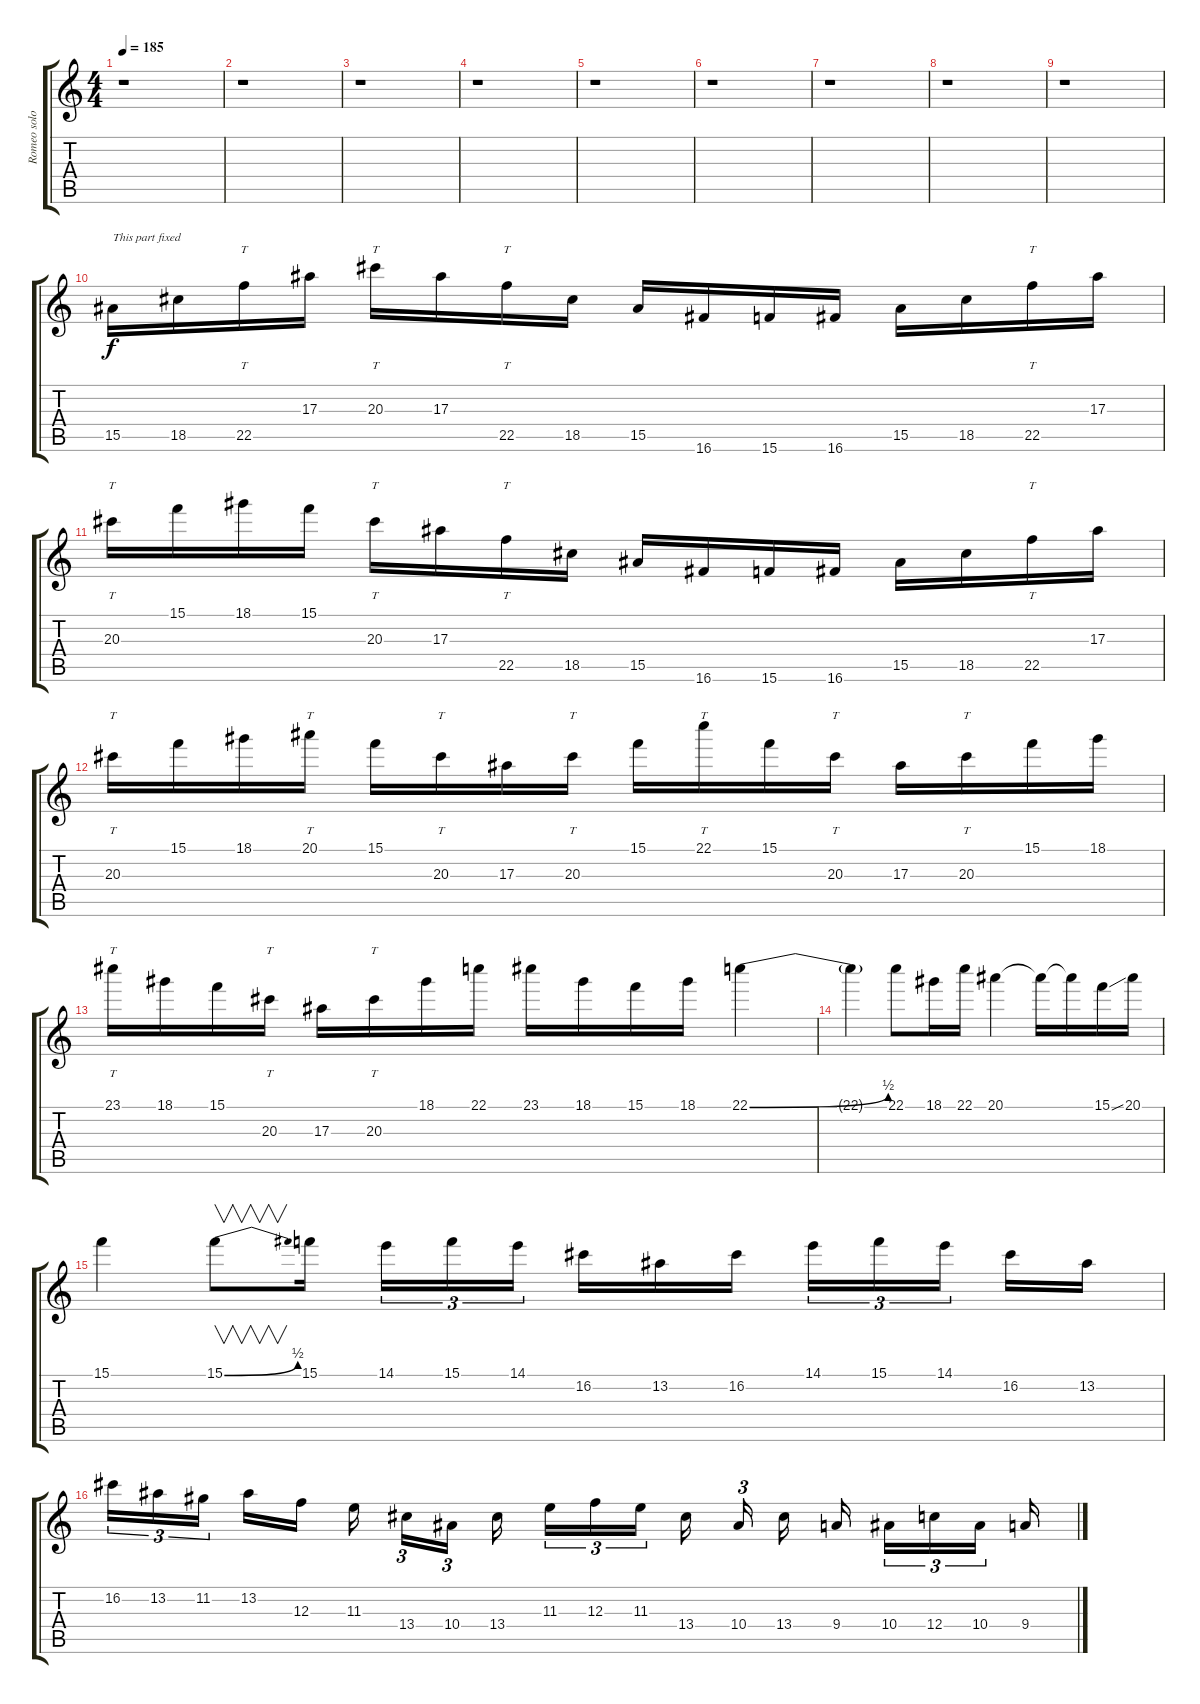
\track ("Romeo solos" "Romeo solo") {instrument distortionguitar}
\staff {score tabs}
\tuning (D4 A3 F3 C3 G2 D2) {hide}
\ts (4 4)
\tempo 185
\clef g2
\ks c
r.1{dy f} |
r.1 |
r.1 |
r.1 |
r.1 |
r.1 |
r.1 |
r.1 |
r.1 |
15.5.16{txt "This part fixed"} 18.5.16 22.5.16{tt} 17.3.16 20.3.16{tt} 17.3.16 22.5.16{tt} 18.5.16 15.5.16 16.6.16 15.6.16 16.6.16 15.5.16 18.5.16 22.5.16{tt} 17.3.16 |
20.3.16{tt} 15.1.16 18.1.16 15.1.16 20.3.16{tt} 17.3.16 22.5.16{tt} 18.5.16 15.5.16 16.6.16 15.6.16 16.6.16 15.5.16 18.5.16 22.5.16{tt} 17.3.16 |
20.3.16{tt} 15.1.16 18.1.16 20.1.16{tt} 15.1.16 20.3.16{tt} 17.3.16 20.3.16{tt} 15.1.16 22.1.16{tt} 15.1.16 20.3.16{tt} 17.3.16 20.3.16{tt} 15.1.16 18.1.16 |
23.1.16{tt} 18.1.16 15.1.16 20.3.16{tt} 17.3.16 20.3.16{tt} 18.1.16 22.1.16 23.1.16 18.1.16 15.1.16 18.1.16 22.1{be (bend 0 0 60 2)}.4 |
22.1{t}.4 22.1.8 18.1.16 22.1.16 20.1.4 20.1{t}.16 20.1{t}.16 15.1{ss}.16 20.1.16 |
15.1.4 15.1{be (bend 0 0 60 2)}.8{v} 15.1.16 14.1.16{tu (3 2)} 15.1.16{tu (3 2)} 14.1.16{tu (3 2)} 16.2.16 13.2.16 16.2.16 14.1.16{tu (3 2)} 15.1.16{tu (3 2)} 14.1.16{tu (3 2)} 16.2.16 13.2.16 |
16.2.16{tu (3 2)} 13.2.16{tu (3 2)} 11.2.16{tu (3 2)} 13.2.16 12.3.16 11.3.16 13.4.16{tu (3 2)} 10.4.16{tu (3 2)} 13.4.16 11.3.16{tu (3 2)} 12.3.16{tu (3 2)} 11.3.16{tu (3 2)} 13.4.16 10.4.16{tu (3 2)} 13.4.16 9.4.16 10.4.16{tu (3 2)} 12.4.16{tu (3 2)} 10.4.16{tu (3 2)} 9.4.16
